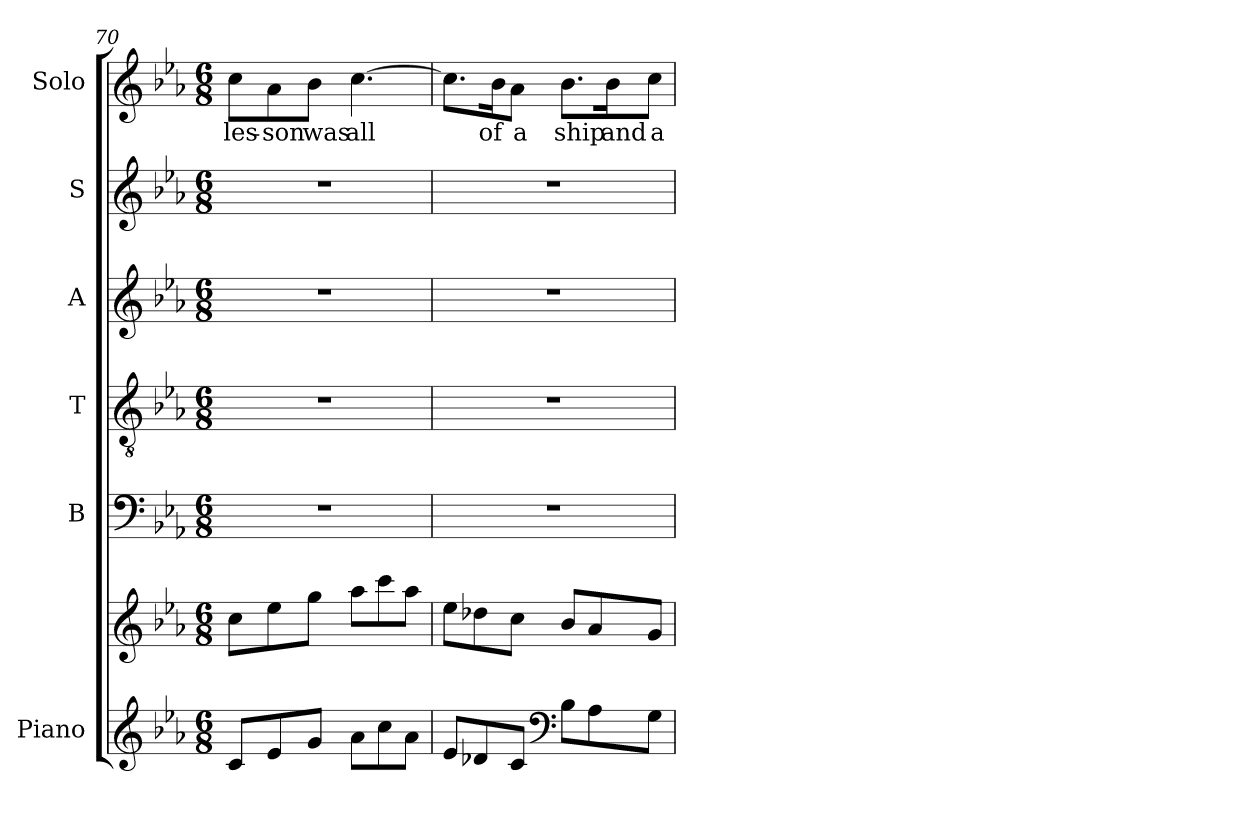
**kern	**kern	**kern	**kern	**kern	**kern	**kern	**text
*part6	*part6	*part5	*part4	*part3	*part2	*part1	*part1
*staff7	*staff6	*staff5	*staff4	*staff3	*staff2	*staff1	*staff1
*I"Piano	*	*I"B	*I"T	*I"A	*I"S	*I"Solo	*
*I'Pno	*	*I'B	*I'T	*I'A	*I'S	*	*
!!LO:PB:g=z
*clefG2	*clefG2	*clefF4	*clefGv2	*clefG2	*clefG2	*clefG2	*
*k[b-e-a-]	*k[b-e-a-]	*k[b-e-a-]	*k[b-e-a-]	*k[b-e-a-]	*k[b-e-a-]	*k[b-e-a-]	*
*M6/8	*M6/8	*M6/8	*M6/8	*M6/8	*M6/8	*M6/8	*
=70	=70	=70	=70	=70	=70	=70	=70
!	!	!	!	!	!	!	!LO:LY:b
8c/L	8cc\L	2.r	2.r	2.r	2.r	8cc\L	les-
!	!	!	!	!	!	!	!LO:LY:b
8e-/	8ee-\	.	.	.	.	8a-\	-son
!	!	!	!	!	!	!	!LO:LY:b
8g/J	8gg\J	.	.	.	.	8b-\J	was
!	!	!	!	!	!	!	!LO:LY:b
8a-\L	8aa-\L	.	.	.	.	[4.cc\	all
8cc\	8ccc\	.	.	.	.	.	.
8a-\J	8aa-\J	.	.	.	.	.	.
=71	=71	=71	=71	=71	=71	=71	=71
8e-/L	8ee-\L	2.r	2.r	2.r	2.r	8.cc\L]	.
8d-X/	8dd-X\	.	.	.	.	.	.
!	!	!	!	!	!	!	!LO:LY:b
.	.	.	.	.	.	16b-\K	of
!	!	!	!	!	!	!	!LO:LY:b
8c/J	8cc\J	.	.	.	.	8a-\J	a
*clefF4	*	*	*	*	*	*	*
!	!	!	!	!	!	!	!LO:LY:b
8B-\L	8b-/L	.	.	.	.	8.b-\L	ship
8A-\	8a-/	.	.	.	.	.	.
!	!	!	!	!	!	!	!LO:LY:b
.	.	.	.	.	.	16b-\K	and
!	!	!	!	!	!	!	!LO:LY:b
8G\J	8g/J	.	.	.	.	8cc\J	a
=	=	=	=	=	=	=	=
*-	*-	*-	*-	*-	*-	*-	*-
